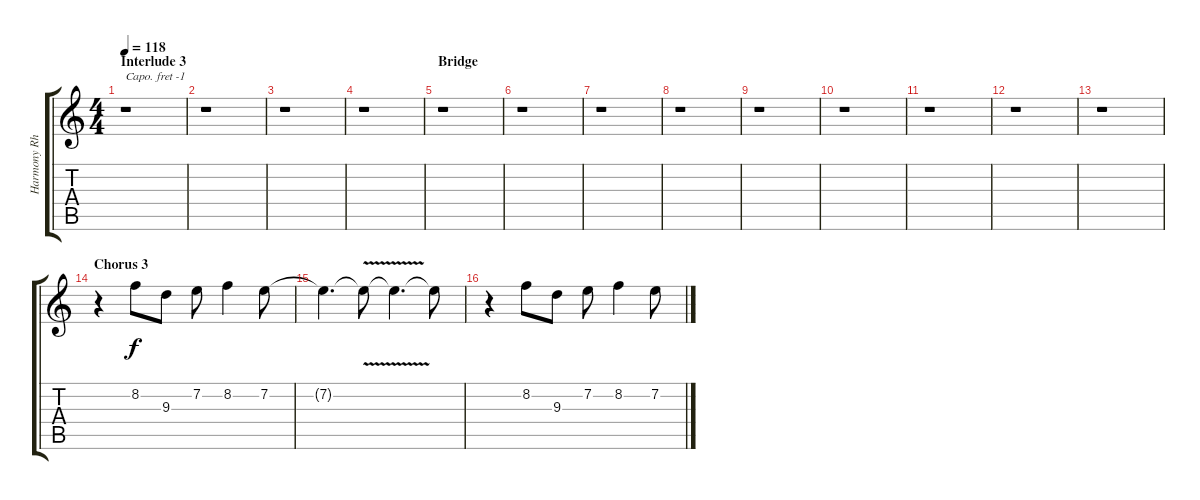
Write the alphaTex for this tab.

\track ("Harmony Rhythm [Zacky Vengeance]" "Harmony Rh") {instrument distortionguitar}
\staff {score tabs}
\capo -1
\tuning (Eb4 Bb3 Gb3 Db3 Ab2 Db2) {hide}
\ts (4 4)
\section ("" "Interlude 3")
\tempo 118
\clef g2
\ks c
r.1{dy f} |
r.1 |
r.1 |
r.1 |
\section ("" "Bridge")
r.1 |
r.1 |
r.1 |
r.1 |
r.1 |
r.1 |
r.1 |
r.1 |
r.1 |
\section ("" "Chorus 3")
r.4 8.2.8 9.3.8 7.2.8 8.2.4 7.2.8 |
7.2{t}.4{d} 7.2{v t}.8 7.2{t}.4{d} 7.2{t}.8 |
r.4 8.2.8 9.3.8 7.2.8 8.2.4 7.2.8
